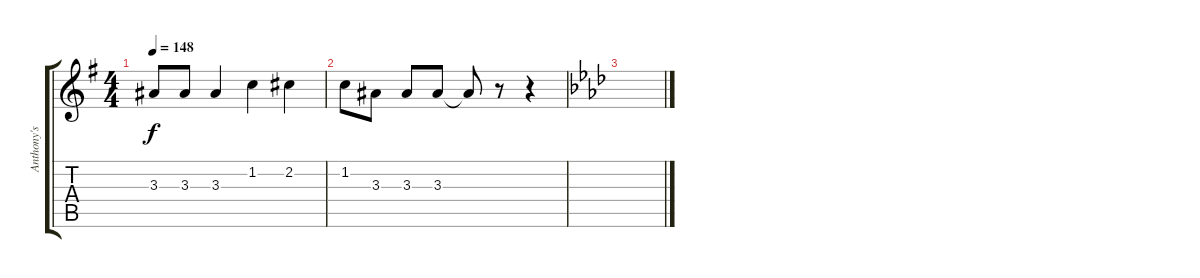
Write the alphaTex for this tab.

\track ("Anthony's Voice" "Anthony's ") {instrument electricguitarjazz}
\staff {score tabs}
\tuning (E4 B3 G3 D3 A2 E2) {hide}
\ts (4 4)
\tempo 148
\clef g2
\ks g
3.3.8{dy f} 3.3.8 3.3.4 1.2.4 2.2.4 |
1.2.8 3.3.8 3.3.8 3.3.8 3.3{t}.8 r.8 r.4 |
\ks ab
